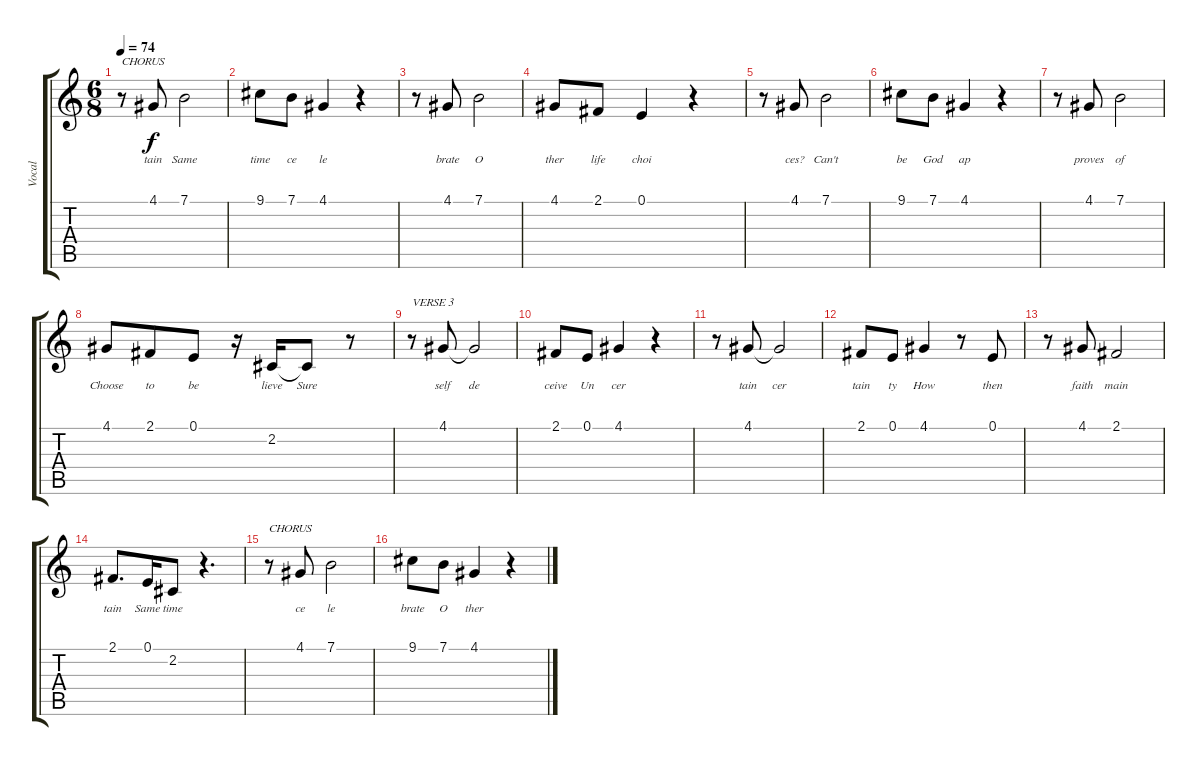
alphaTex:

\track ("Vocal" "Vocal") {instrument acousticgrandpiano}
\staff {score tabs}
\tuning (E4 B3 G3 D3 A2 E2) {hide}
\ts (6 8)
\tempo 74
\clef g2
\ks c
r.8{txt "CHORUS" dy f} 4.1.8{lyrics (0 "tain") lyrics (1 "") lyrics (2 "") lyrics (3 "") lyrics (4 "")} 7.1.2{lyrics (0 "Same") lyrics (1 "") lyrics (2 "") lyrics (3 "") lyrics (4 "")} |
9.1.8{lyrics (0 "time") lyrics (1 "") lyrics (2 "") lyrics (3 "") lyrics (4 "")} 7.1.8{lyrics (0 "ce") lyrics (1 "") lyrics (2 "") lyrics (3 "") lyrics (4 "")} 4.1.4{lyrics (0 "le") lyrics (1 "") lyrics (2 "") lyrics (3 "") lyrics (4 "")} r.4 |
r.8 4.1.8{lyrics (0 "brate") lyrics (1 "") lyrics (2 "") lyrics (3 "") lyrics (4 "")} 7.1.2{lyrics (0 "O") lyrics (1 "") lyrics (2 "") lyrics (3 "") lyrics (4 "")} |
4.1.8{lyrics (0 "ther") lyrics (1 "") lyrics (2 "") lyrics (3 "") lyrics (4 "")} 2.1.8{lyrics (0 "life") lyrics (1 "") lyrics (2 "") lyrics (3 "") lyrics (4 "")} 0.1.4{lyrics (0 "choi") lyrics (1 "") lyrics (2 "") lyrics (3 "") lyrics (4 "")} r.4 |
r.8 4.1.8{lyrics (0 "ces?") lyrics (1 "") lyrics (2 "") lyrics (3 "") lyrics (4 "")} 7.1.2{lyrics (0 "Can't") lyrics (1 "") lyrics (2 "") lyrics (3 "") lyrics (4 "")} |
9.1.8{lyrics (0 "be") lyrics (1 "") lyrics (2 "") lyrics (3 "") lyrics (4 "")} 7.1.8{lyrics (0 "God") lyrics (1 "") lyrics (2 "") lyrics (3 "") lyrics (4 "")} 4.1.4{lyrics (0 "ap") lyrics (1 "") lyrics (2 "") lyrics (3 "") lyrics (4 "")} r.4 |
r.8 4.1.8{lyrics (0 "proves") lyrics (1 "") lyrics (2 "") lyrics (3 "") lyrics (4 "")} 7.1.2{lyrics (0 "of") lyrics (1 "") lyrics (2 "") lyrics (3 "") lyrics (4 "")} |
4.1.8{lyrics (0 "Choose") lyrics (1 "") lyrics (2 "") lyrics (3 "") lyrics (4 "")} 2.1.8{lyrics (0 "to") lyrics (1 "") lyrics (2 "") lyrics (3 "") lyrics (4 "")} 0.1.8{lyrics (0 "be") lyrics (1 "") lyrics (2 "") lyrics (3 "") lyrics (4 "")} r.16 2.2.16{lyrics (0 "lieve") lyrics (1 "") lyrics (2 "") lyrics (3 "") lyrics (4 "")} 2.2{t}.8{lyrics (0 "Sure") lyrics (1 "") lyrics (2 "") lyrics (3 "") lyrics (4 "")} r.8 |
r.8{txt "VERSE 3"} 4.1.8{lyrics (0 "self") lyrics (1 "") lyrics (2 "") lyrics (3 "") lyrics (4 "")} 4.1{t}.2{lyrics (0 "de") lyrics (1 "") lyrics (2 "") lyrics (3 "") lyrics (4 "")} |
2.1.8{lyrics (0 "ceive") lyrics (1 "") lyrics (2 "") lyrics (3 "") lyrics (4 "")} 0.1.8{lyrics (0 "Un") lyrics (1 "") lyrics (2 "") lyrics (3 "") lyrics (4 "")} 4.1.4{lyrics (0 "cer") lyrics (1 "") lyrics (2 "") lyrics (3 "") lyrics (4 "")} r.4 |
r.8 4.1.8{lyrics (0 "tain") lyrics (1 "") lyrics (2 "") lyrics (3 "") lyrics (4 "")} 4.1{t}.2{lyrics (0 "cer") lyrics (1 "") lyrics (2 "") lyrics (3 "") lyrics (4 "")} |
2.1.8{lyrics (0 "tain") lyrics (1 "") lyrics (2 "") lyrics (3 "") lyrics (4 "")} 0.1.8{lyrics (0 "ty") lyrics (1 "") lyrics (2 "") lyrics (3 "") lyrics (4 "")} 4.1.4{lyrics (0 "How") lyrics (1 "") lyrics (2 "") lyrics (3 "") lyrics (4 "")} r.8 0.1.8{lyrics (0 "then") lyrics (1 "") lyrics (2 "") lyrics (3 "") lyrics (4 "")} |
r.8 4.1.8{lyrics (0 "faith") lyrics (1 "") lyrics (2 "") lyrics (3 "") lyrics (4 "")} 2.1.2{lyrics (0 "main") lyrics (1 "") lyrics (2 "") lyrics (3 "") lyrics (4 "")} |
2.1.8{d lyrics (0 "tain") lyrics (1 "") lyrics (2 "") lyrics (3 "") lyrics (4 "")} 0.1.16{lyrics (0 "Same") lyrics (1 "") lyrics (2 "") lyrics (3 "") lyrics (4 "")} 2.2.8{lyrics (0 "time") lyrics (1 "") lyrics (2 "") lyrics (3 "") lyrics (4 "")} r.4{d} |
r.8{txt "CHORUS"} 4.1.8{lyrics (0 "ce") lyrics (1 "") lyrics (2 "") lyrics (3 "") lyrics (4 "")} 7.1.2{lyrics (0 "le") lyrics (1 "") lyrics (2 "") lyrics (3 "") lyrics (4 "")} |
9.1.8{lyrics (0 "brate") lyrics (1 "") lyrics (2 "") lyrics (3 "") lyrics (4 "")} 7.1.8{lyrics (0 "O") lyrics (1 "") lyrics (2 "") lyrics (3 "") lyrics (4 "")} 4.1.4{lyrics (0 "ther") lyrics (1 "") lyrics (2 "") lyrics (3 "") lyrics (4 "")} r.4
